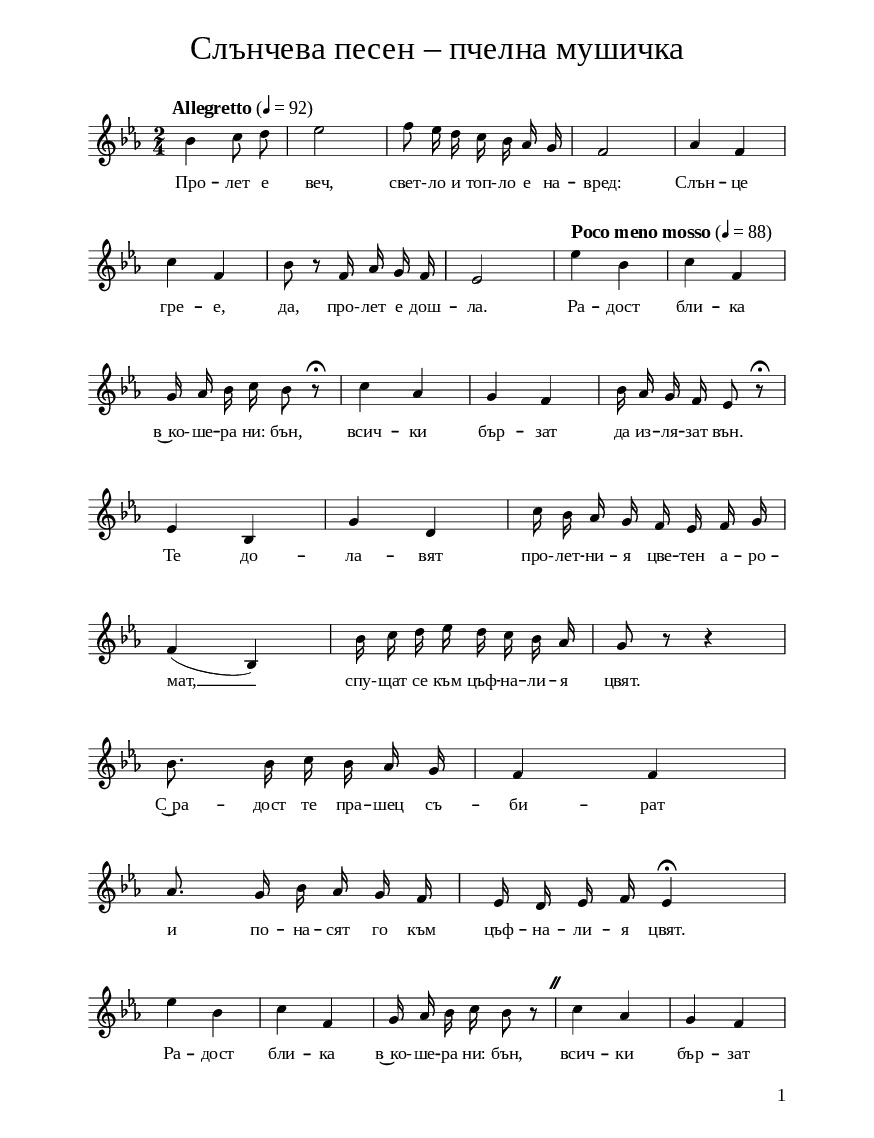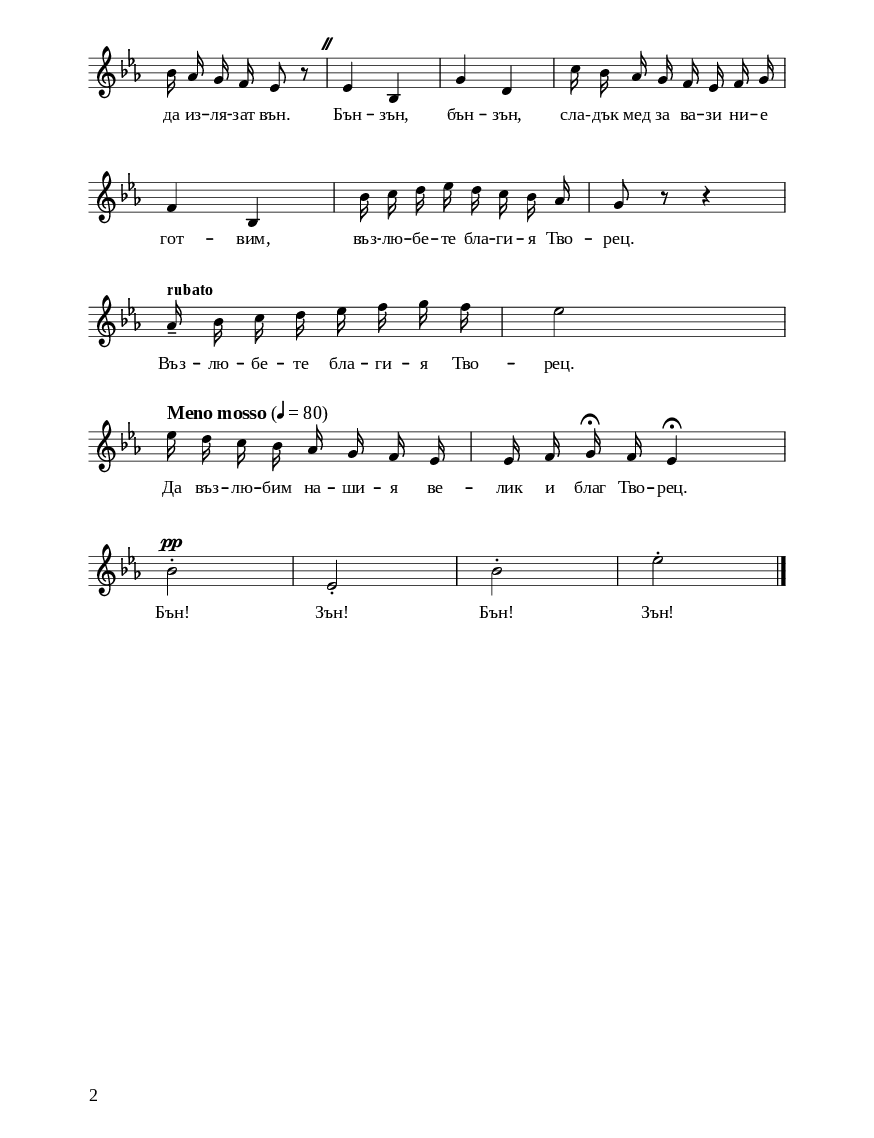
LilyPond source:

\version "2.24.2"

\include "include/globals.ily"

\bookpart {
  \label #'ref125
  \tocItem \markup "Слънчева песен – пчелна – Slănčeva pesen – pčelna mušička"
  \include "include/bookpart-paper.ily"
  \score {
    \include "include/score-layout.ily"

    \new Voice \relative c' {
      \clef treble
       \key es \major
      \time 2/4
      \tempoFunc "Allegretto" 4 "92"
      \autoBeamOff
      bes'4  c8  d8
      | % 44
      es2 | % 45
      f8  es16  d16  c16
      bes16 as16 g16 |  % 46
      f2 | % 47
      as4 f4 \break | % 48
      c'4 f,4 | % 49
      bes8 r8 f16 as16 g16
      f16 | 
      es2 |
      \tempoFunc "Poco meno mosso" 4 "88"
      es'4  bes4 | % 52
      c4 f,4 \break | % 53
      g16 as16  bes16  c16
      bes8 r8 ^\fermata |  % 54
      c4 as4 |  % 55
      g4 f4 | % 56
      bes16 as16 g16 f16 es8
      r8 ^\fermata  \break | % 57
      es4 bes4 |  g'4 d4 |% 58
      % 59
      c'16  bes16 as16 g16
      f16 es16 f16 g16 \break |
      f4 ( bes,4 )  | % 61
      bes'16  c16  d16  es16
      d16  c16  bes16 as16 | % 62
      g8 r8 r4 \break  | % 63
      bes8.  bes16  c16  bes16
      as16 g16  | % 64
      f4 f4 | \break % 65
      as8. g16  bes16 as16 g16
      f16 | % 66
      es16 d16 es16 f16 es4
      ^\fermata | \break % 67
   
      es'4  bes4 | % 68
      c4 f,4 | % 69
      g16 as16  bes16  c16
      bes8 r8 \mark \markup \fontsize #-3 { \musicglyph "scripts.caesura.straight" }|
      c4 as4 |   % 71
      g4 f4 |  \break % 72
      bes16 as16 g16 f16 es8
      r8 \mark \markup \fontsize #-3 { \musicglyph "scripts.caesura.straight" } |  % 73
      es4 bes4 |  % 74
      g'4 d4 | % 75
      c'16  bes16 as16 g16
      f16 es16 f16 g16 |  \break % 76
      f4 bes,4  | % 77
      bes'16  c16  d16  es16
      d16  c16  bes16 as16 |  % 78
      g8 r8 r4 \break | 
      as16 -- ^\markup{ \bold {rubato} }  bes16
      c16  d16  es16  f16
      g16  f16 |
      es2 \break | % 81
      \tempoFunc "Meno mosso" 4 "80"
      es16  d16  c16  bes16
      as16 g16 f16 es16 |  % 82
      es16 f16 g16 ^\fermata f16
      es4 ^\fermata \break | % 83
      bes'2 -. ^\pp | % 84
      es,2 -. | % 85
      bes'2 -. | % 86
      es2 -. \bar "|."
    }

    \addlyrics {
      Про --
      лет е веч, "свет-" -- ло и "топ-" -- ло
      е на -- вред: Слън -- це гре --
      е, да, "про-" -- лет е дош -- ла. Ра
      -- дост бли -- ка "в~ко-" -- ше -- ра
      ни: бън, всич -- ки бър -- зат да
      из -- ля -- зат вън. Те до -- ла --
      вят "про-" -- лет -- ни -- я цве -- тен
      а -- ро -- мат, __ "спу-" -- щат се
      към цъф -- на -- ли -- я цвят.
      С~ра -- дост те пра -- шец съ --
      би -- рат и по -- на -- сят го към
      цъф -- на -- ли -- я цвят. Ра --
      дост бли -- ка "в~ко-" -- ше -- ра
      ни: бън, всич -- ки бър -- зат да
      из -- ля -- зат вън. Бън -- зън,
      бън -- зън, "сла-" -- дък мед за ва --
      зи ни -- е гот -- вим, въз -- лю --
      бе -- те бла -- ги -- я Тво -- рец.
      Въз -- лю -- бе -- те бла -- ги -- я
      Тво -- рец. Да въз -- лю -- бим на
      -- ши -- я ве -- лик и благ Тво --
      рец. Бън! Зън! Бън! Зън!
    }

    \header {
      title = \titleFunc "Слънчева песен – пчелна мушичка" "Slănčeva pesen – pčelna mušička"
    }

    \midi{}

  } % score



  % include foreign translation(s) of the song
  

} % bookpart
